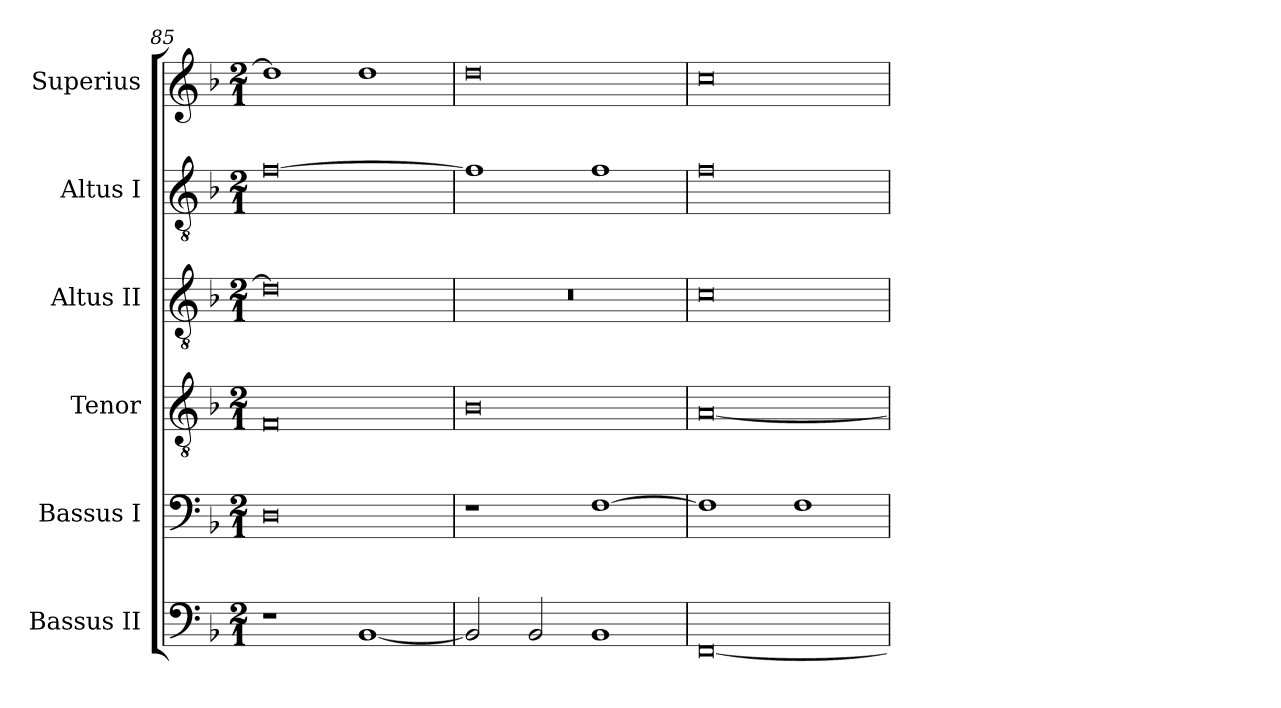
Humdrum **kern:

**kern	**kern	**kern	**kern	**kern	**kern
*part6	*part5	*part4	*part3	*part2	*part1
*staff6	*staff5	*staff4	*staff3	*staff2	*staff1
*I"Bassus II	*I"Bassus I	*I"Tenor	*I"Altus II	*I"Altus I	*I"Superius
*I'B. II	*I'B.  I	*I'T.	*I'A. II	*I'A. I	*I'S.
!!LO:PB:g=z
*clefF4	*clefF4	*clefGv2	*clefGv2	*clefGv2	*clefG2
*k[b-]	*k[b-]	*k[b-]	*k[b-]	*k[b-]	*k[b-]
*F:	*F:	*F:	*F:	*F:	*F:
*M2/1	*M2/1	*M2/1	*M2/1	*M2/1	*M2/1
=85	=85	=85	=85	=85	=85
1r	0D	0F	0d]	[0f	1dd]
[1BB-	.	.	.	.	1dd
=86	=86	=86	=86	=86	=86
2BB-/]	1r	0B-	0r	1f]	0dd
2BB-/	.	.	.	.	.
1BB-	[1F	.	.	1f	.
=87	=87	=87	=87	=87	=87
[0FF	1F]	[0A	0c	0f	0cc
.	1F	.	.	.	.
=	=	=	=	=	=
*-	*-	*-	*-	*-	*-
